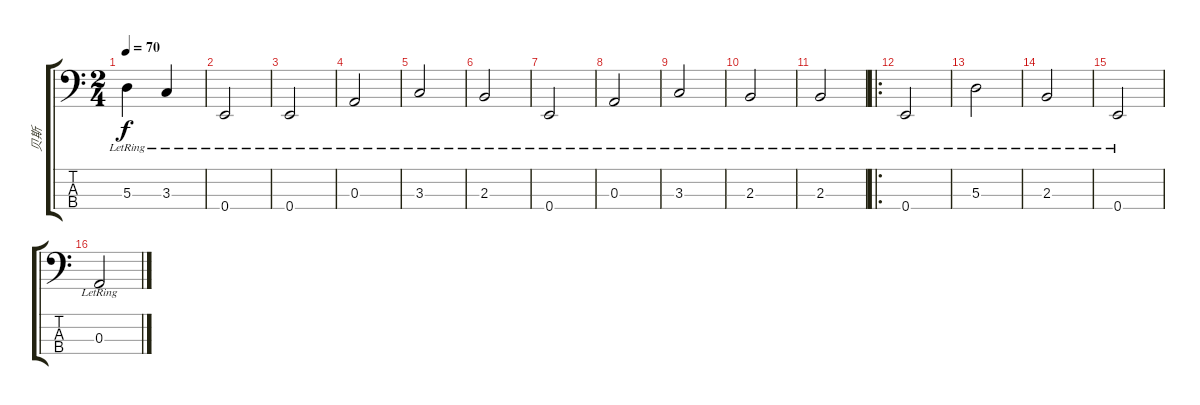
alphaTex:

\track ("贝斯" "贝斯") {instrument acousticbass}
\staff {score tabs}
\tuning (G2 D2 A1 E1) {hide}
\ts (2 4)
\tempo 70
\clef f4
\ks c
5.3{lr}.4{dy f} 3.3{lr}.4 |
0.4{lr}.2 |
0.4{lr}.2 |
0.3{lr}.2 |
3.3{lr}.2 |
2.3{lr}.2 |
0.4{lr}.2 |
0.3{lr}.2 |
3.3{lr}.2 |
2.3{lr}.2 |
2.3{lr}.2 |
\ro
0.4{lr}.2 |
5.3{lr}.2 |
2.3{lr}.2 |
0.4{lr}.2 |
0.3{lr}.2
